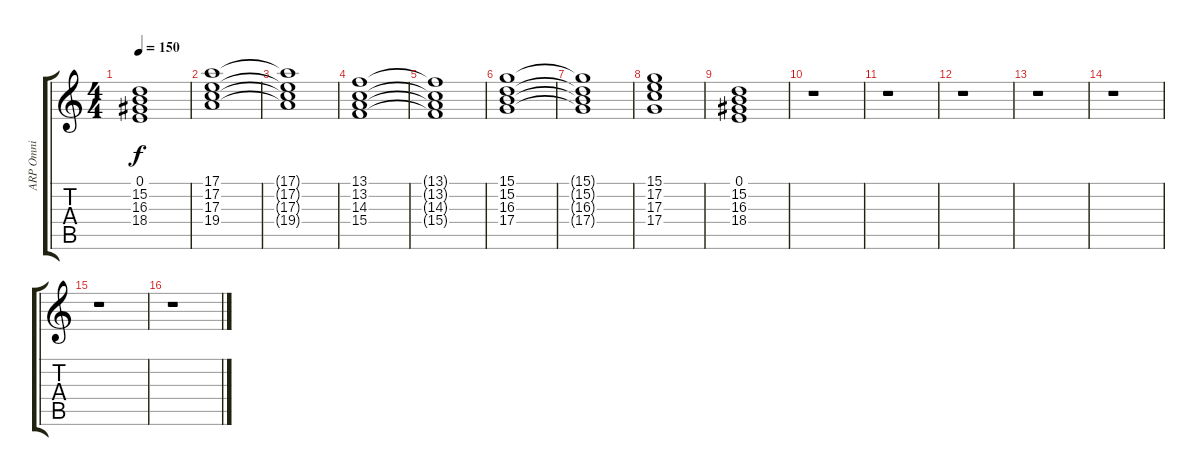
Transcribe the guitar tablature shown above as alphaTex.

\track ("ARP Omni" "ARP Omni") {instrument stringensemble1}
\staff {score tabs}
\tuning (E4 B3 G3 D3 A2 E2) {hide}
\ts (4 4)
\tempo 150
\clef g2
\ks c
(0.1 15.2 16.3 18.4).1{dy f} |
(17.1 17.2 17.3 19.4).1 |
(17.1{t} 17.2{t} 17.3{t} 19.4{t}).1 |
(13.1 13.2 14.3 15.4).1 |
(13.1{t} 13.2{t} 14.3{t} 15.4{t}).1 |
(15.1 15.2 16.3 17.4).1 |
(15.1{t} 15.2{t} 16.3{t} 17.4{t}).1 |
(15.1 17.2 17.3 17.4).1 |
(0.1 15.2 16.3 18.4).1 |
r.1 |
r.1 |
r.1 |
r.1 |
r.1 |
r.1 |
r.1
